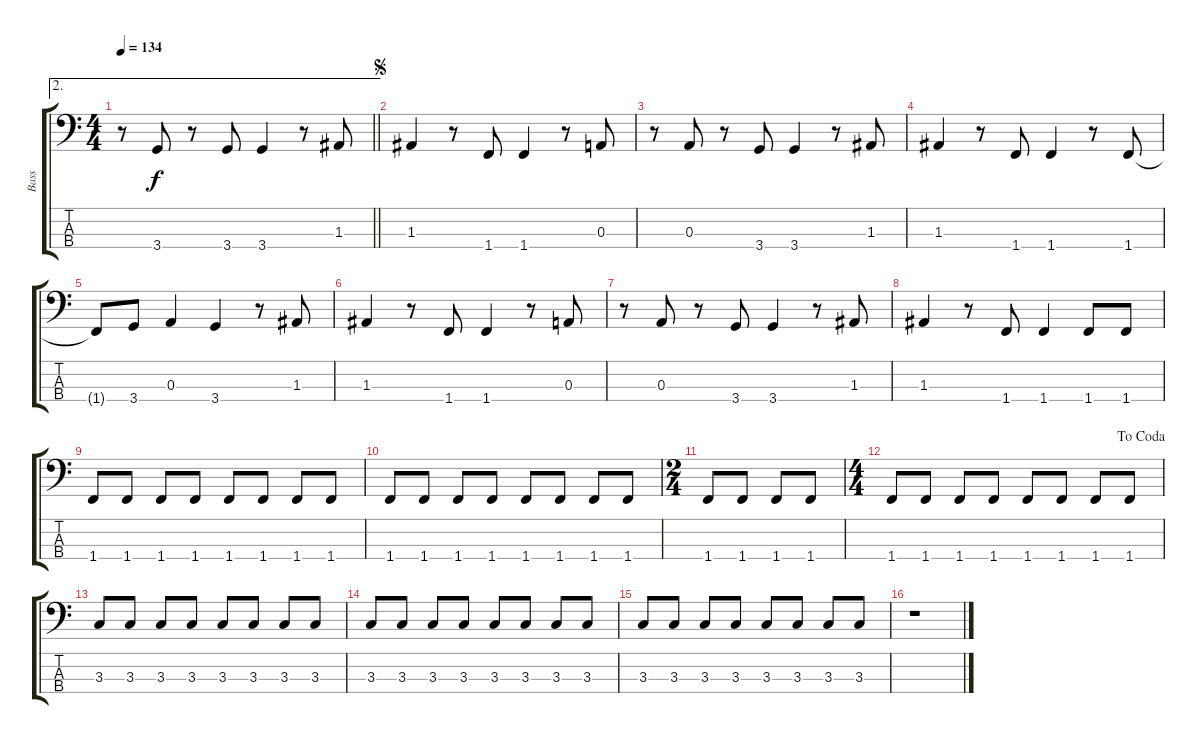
\track ("Bass" "Bass") {instrument electricbassfinger}
\staff {score tabs}
\tuning (G2 D2 A1 E1) {hide}
\ae 2
\ts (4 4)
\tempo 134
\clef f4
\barLineRight lightlight
\ks c
r.8{dy f} 3.4.8 r.8 3.4.8 3.4.4 r.8 1.3.8 |
\jump segno
1.3.4 r.8 1.4.8 1.4.4 r.8 0.3.8 |
r.8 0.3.8 r.8 3.4.8 3.4.4 r.8 1.3.8 |
1.3.4 r.8 1.4.8 1.4.4 r.8 1.4.8 |
1.4{t}.8 3.4.8 0.3.4 3.4.4 r.8 1.3.8 |
1.3.4 r.8 1.4.8 1.4.4 r.8 0.3.8 |
r.8 0.3.8 r.8 3.4.8 3.4.4 r.8 1.3.8 |
1.3.4 r.8 1.4.8 1.4.4 1.4.8 1.4.8 |
1.4.8 1.4.8 1.4.8 1.4.8 1.4.8 1.4.8 1.4.8 1.4.8 |
1.4.8 1.4.8 1.4.8 1.4.8 1.4.8 1.4.8 1.4.8 1.4.8 |
\ts (2 4)
1.4.8 1.4.8 1.4.8 1.4.8 |
\ts (4 4)
\jump dacoda
1.4.8 1.4.8 1.4.8 1.4.8 1.4.8 1.4.8 1.4.8 1.4.8 |
3.3.8 3.3.8 3.3.8 3.3.8 3.3.8 3.3.8 3.3.8 3.3.8 |
3.3.8 3.3.8 3.3.8 3.3.8 3.3.8 3.3.8 3.3.8 3.3.8 |
3.3.8 3.3.8 3.3.8 3.3.8 3.3.8 3.3.8 3.3.8 3.3.8 |
r.1
